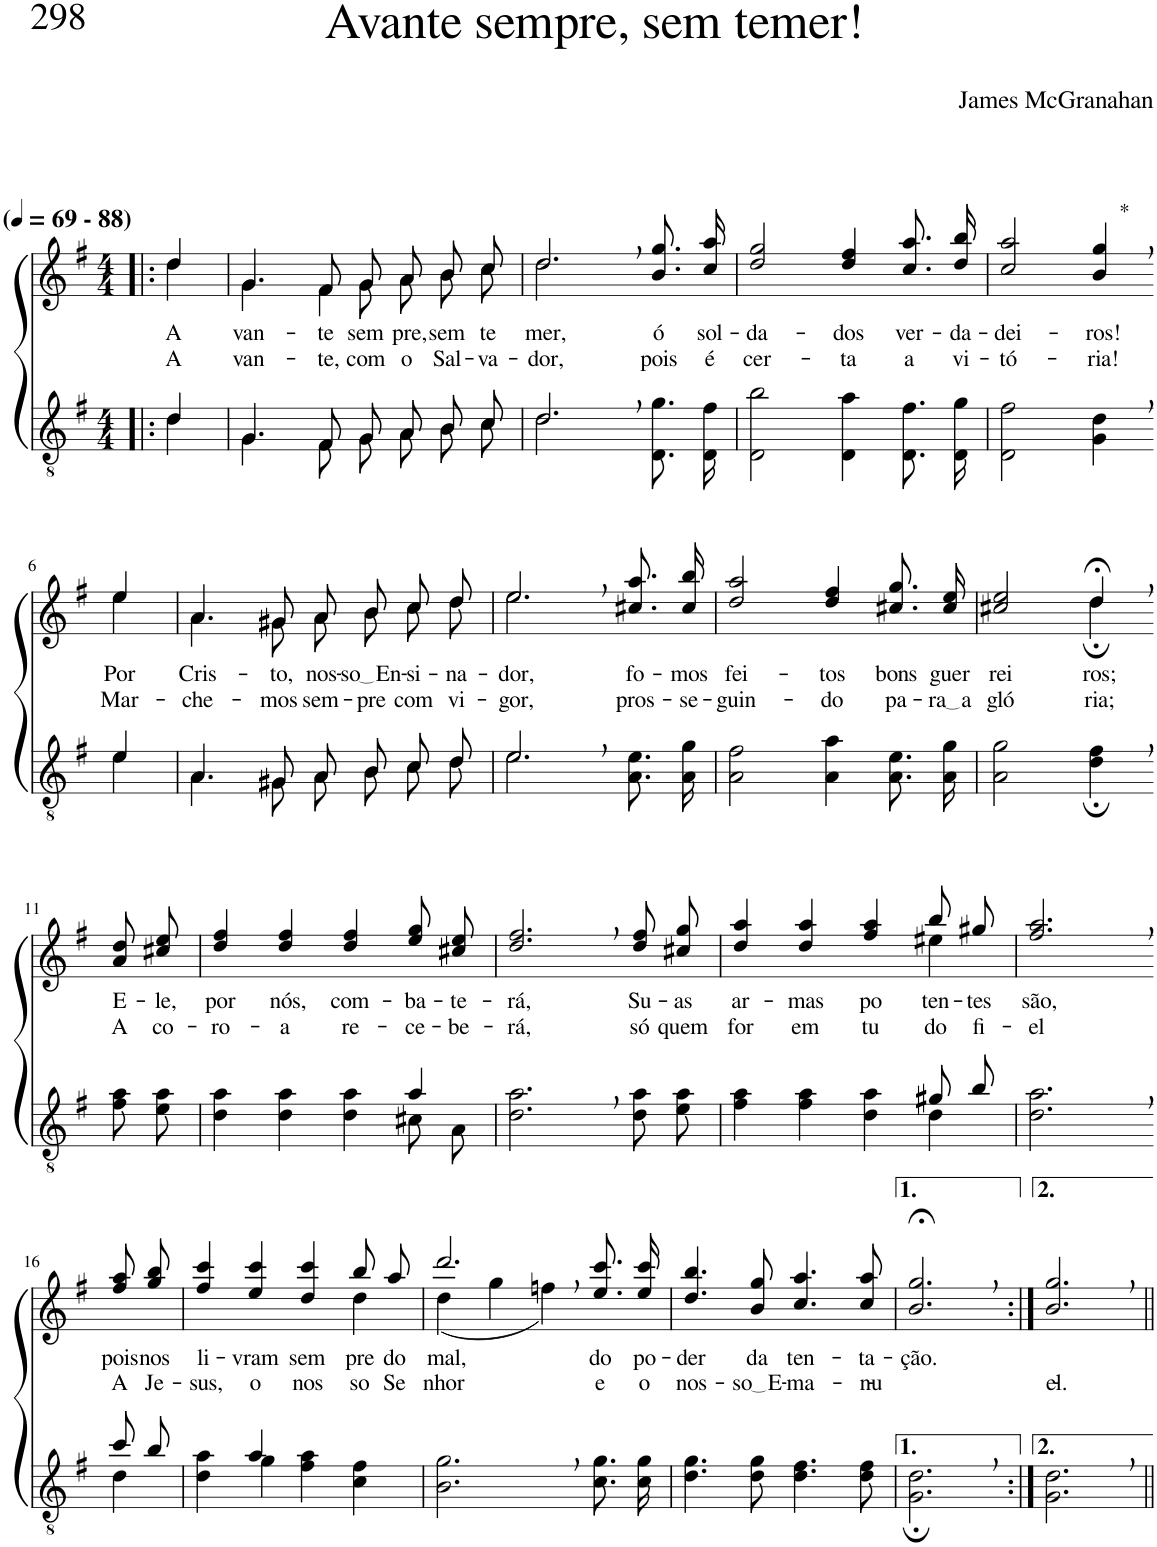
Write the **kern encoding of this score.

**kern	**kern	**text	**text
*part2	*part1	*part1	*part1
*staff2	*staff1	*staff1	*staff1
*I"Parte III e IV	*I"Parte I e II	*	*
*clefGv2	*clefG2	*	*
*Trd5c9	*Trd5c9	*	*
*k[f#]	*k[f#]	*	*
*M4/4	*M4/4	*	*
*MM69	*MM69	*	*
=1!|:	=1!|:	=1!|:	=1!|:
*^	*^	*	*
!	!	!LO:TX:a:B:t=(	!	!	!
!	!	!LO:TX:a:B:t=- 88)	!	!	!
!	!	!	!	!LO:LY:b	!LO:LY:b
4d/	4d\	4dd/	4dd\	A-	A-
=2	=2	=2	=2	=2	=2
!	!	!	!	!LO:LY:b	!LO:LY:b
*	*	*	*^	*	*
4.G/	4.G\	4.g\	4.g/	2ryy	-van-	-van-
!	!	!	!	!	!LO:LY:b	!LO:LY:b
8F#/	8F#\	4f#\	8f#/	.	-te	-te,
!	!	!	!	!	!LO:LY:b	!LO:LY:b
8G/L	8G\L	.	8g/L	8g\	sem-	com
!	!	!	!	!	!LO:LY:b	!LO:LY:b
8A/J	8A\J	8a\	8a/J	4.ryy	-pre,	o
!	!	!	!	!	!LO:LY:b	!LO:LY:b
8B/L	8B\L	8b\L	8b/L	.	sem	Sal-
!	!	!	!	!	!LO:LY:b	!LO:LY:b
8c/J	8c\J	8cc\J	8cc/J	.	te-	-va-
*	*	*	*v	*v	*	*
=3	=3	=3	=3	=3	=3
!	!	!	!	!	!LO:LY:b
!	!	!	!	!LO:LY:b	!
2.d,/	2.d\	2.dd,/	2.dd\	-mer,	-dor,
!	!	!	!	!LO:LY:b	!LO:LY:b
4ryy	8.D/ 8.g/L	8.b\ 8.gg\L	4ryy	ó	-pois
!	!	!	!	!LO:LY:b	!LO:LY:b
.	16D/ 16f#/Jk	16cc\ 16aa\Jk	.	sol-	é
*	*	*v	*v	*	*
=4	=4	=4	=4	=4
!	!	!	!LO:LY:b	!LO:LY:b
*v	*v	*	*	*
2D\ 2b\	2dd/ 2gg/	-da-	cer-
!	!	!LO:LY:b	!LO:LY:b
4D\ 4a\	4dd/ 4ff#/	-dos	-ta
!	!	!LO:LY:b	!LO:LY:b
8.D\ 8.f#\L	8.cc\ 8.aa\L	ver-	a
!	!	!LO:LY:b	!LO:LY:b
16D\ 16g\Jk	16dd\ 16bb\Jk	-da-	vi-
=5	=5	=5	=5
!	!	!LO:LY:b	!LO:LY:b
2D\ 2f#\	2cc/ 2aa/	-dei-	-tó-
!	!LO:TX:a:t=*	!	!
!	!	!LO:LY:b	!LO:LY:b
4G\, 4d\,	4b/, 4gg/,	-ros!	-ria!
!!LO:LB:g=z
=6-	=6-	=6-	=6-
*^	*^	*	*
!	!	!	!	!LO:LY:b	!LO:LY:b
4e\	4e/	4ee/	4ee\	Por	Mar-
=7	=7	=7	=7	=7	=7
!	!	!	!	!LO:LY:b	!LO:LY:b
4.A/	4.A\	4.a/	4.a\	Cris-	-che-
!	!	!	!	!LO:LY:b	!LO:LY:b
8G#X/	8G#\	8g#X/	8g#\	-to,	-mos
!	!	!	!	!LO:LY:b	!LO:LY:b
8A/L	8A\L	8a/L	8a\L	nos-	sem-
!	!	!	!	!LO:LY:b	!LO:LY:b
8B/J	8B\J	8b/J	8b\J	so En	-pre
!	!	!	!	!LO:LY:b	!LO:LY:b
8c/L	8c\L	8cc/L	8cc\L	-si-	com
!	!	!	!	!LO:LY:b	!LO:LY:b
8d/J	8d\J	8dd/J	8dd\J	-na-	vi-
=8	=8	=8	=8	=8	=8
!	!	!	!	!LO:LY:b	!LO:LY:b
2.e,/	2.e\	2.ee,/	2.ee\	-dor,	-gor,
!	!	!	!	!LO:LY:b	!LO:LY:b
4ryy	8.A\ 8.e\L	8.cc#X\ 8.aa\L	4ryy	fo-	pros-
!	!	!	!	!LO:LY:b	!LO:LY:b
.	16A\ 16g\Jk	16cc#\ 16bb\Jk	.	-mos	-se-
*	*	*v	*v	*	*
=9	=9	=9	=9	=9
!	!	!	!LO:LY:b	!LO:LY:b
*v	*v	*	*	*
2A\ 2f#\	2dd/ 2aa/	fei-	-guin-
!	!	!LO:LY:b	!LO:LY:b
4A\ 4a\	4dd/ 4ff#/	-tos	-do
!	!	!LO:LY:b	!LO:LY:b
8.A\ 8.e\L	8.cc#X\ 8.gg\L	bons	pa-
!	!	!LO:LY:b	!LO:LY:b
16A\ 16g\Jk	16cc#\ 16ee\Jk	guer-	ra a
=10	=10	=10	=10
*	*^	*	*
!	!	!	!LO:LY:b	!LO:LY:b
2A\ 2g\	2ryy	2cc#X/ 2ee/	-rei-	gló-
!	!	!	!LO:LY:b	!LO:LY:b
4d\;, 4f#\;,	4dd;<,\	4dd;/	-ros;	-ria;
!!LO:LB:g=z
=11-	=11-	=11-	=11-	=11-
!	!	!	!LO:LY:b	!LO:LY:b
*	*v	*v	*	*
8f#\ 8a\L	8a\ 8dd\L	E-	A
!	!	!LO:LY:b	!LO:LY:b
8e\ 8a\J	8cc#X\ 8ee\J	-le,	co-
=12	=12	=12	=12
*^	*	*	*
!	!	!	!LO:LY:b	!LO:LY:b
2.ryy	4d\ 4a\	4dd/ 4ff#/	por	-ro-
!	!	!	!LO:LY:b	!LO:LY:b
.	4d\ 4a\	4dd/ 4ff#/	nós,	-a
!	!	!	!LO:LY:b	!LO:LY:b
.	4d\ 4a\	4dd/ 4ff#/	com-	re-
!	!	!	!LO:LY:b	!LO:LY:b
4a/	8c#X\L	8ee\ 8gg\L	-ba-	-ce-
!	!	!	!LO:LY:b	!LO:LY:b
.	8A\J	8cc#X\ 8ee\J	-te-	-be-
=13	=13	=13	=13	=13
!	!	!	!LO:LY:b	!LO:LY:b
*v	*v	*	*	*
2.d\, 2.a\,	2.dd/, 2.ff#/,	-rá,	-rá,
!	!	!LO:LY:b	!LO:LY:b
8d\ 8a\L	8dd\ 8ff#\L	Su-	só
!	!	!LO:LY:b	!LO:LY:b
8e\ 8a\J	8cc#X\ 8gg\J	-as	quem
=14	=14	=14	=14
*^	*	*	*
!	!	!	!LO:LY:b	!LO:LY:b
*	*	*^	*	*
2.ryy	4f#\ 4a\	4dd/ 4aa/	2.ryy	ar-	for
!	!	!	!	!LO:LY:b	!LO:LY:b
.	4f#\ 4a\	4dd/ 4aa/	.	-mas	em
!	!	!	!	!LO:LY:b	!LO:LY:b
.	4d\ 4a\	4ff#/ 4aa/	.	po-	tu-
!	!	!	!	!LO:LY:b	!LO:LY:b
8g#X/L	4d\	8bb/L	4ee#X\	-ten-	-do
!	!	!	!	!LO:LY:b	!LO:LY:b
8b/J	.	8gg#X/J	.	-tes	fi-
*v	*v	*	*	*	*
*	*v	*v	*	*
=15	=15	=15	=15
!	!	!LO:LY:b	!LO:LY:b
2.d\, 2.a\,	2.ff#/, 2.aa/,	são,	-el
!!LO:LB:g=z
=16-	=16-	=16-	=16-
*^	*	*	*
!	!	!	!LO:LY:b	!LO:LY:b
8cc/L	4d\	8ff#\ 8aa\L	pois	A
!	!	!	!LO:LY:b	!LO:LY:b
8b/J	.	8gg\ 8bb\J	nos	Je-
=17	=17	=17	=17	=17
!	!	!	!LO:LY:b	!LO:LY:b
*	*	*^	*	*
4ryy	4d\ 4a\	4ff#/ 4ccc/	2.ryy	li-	-sus,
!	!	!	!	!LO:LY:b	!LO:LY:b
4a/	4g\	4ee/ 4ccc/	.	-vram	o
!	!	!	!	!LO:LY:b	!LO:LY:b
2ryy	4f#\ 4a\	4dd/ 4ccc/	.	sem-	nos-
!	!	!	!	!LO:LY:b	!LO:LY:b
.	4c\ 4f#\	8bb/L	4dd\	-pre	-so
!	!	!	!	!LO:LY:b	!LO:LY:b
.	.	8aa/J	.	do	Se-
*v	*v	*	*	*	*
=18	=18	=18	=18	=18
!	!	!	!LO:LY:b	!LO:LY:b
2.B\, 2.g\,	2.ddd,/	(4dd\	mal,	-nhor
.	.	4gg\	.	.
.	.	4ffn\)	.	.
!	!	!	!LO:LY:b	!LO:LY:b
8.c\ 8.g\L	8.ee\ 8.ccc\L	4ryy	do	e
!	!	!	!LO:LY:b	!LO:LY:b
16c\ 16g\Jk	16ee\ 16ccc\Jk	.	po-	o
*	*v	*v	*	*
=19	=19	=19	=19
!	!	!LO:LY:b	!LO:LY:b
4.d\ 4.g\	4.dd/ 4.bb/	-der	nos-
!	!	!LO:LY:b	!LO:LY:b
8d\ 8g\	8b/ 8gg/	da	so E
!	!	!LO:LY:b	!LO:LY:b
4.d\ 4.f#\	4.cc/ 4.aa/	ten-	-ma-
!	!	!LO:LY:b	!LO:LY:b
8d\ 8f#\	8cc/ 8aa/	-ta-	-nu-
=20	=20	=20	=20
!	!	!LO:LY:b	!
2.G\;, 2.d\;,	2.b/;<, 2.gg/;<,	-ção.	.
=21:|!	=21:|!	=21:|!	=21:|!
!	!	!	!LO:LY:b
2.G\, 2.d\,	2.b/, 2.gg/,	.	-el.-
=||	=||	=||	=||
*-	*-	*-	*-
